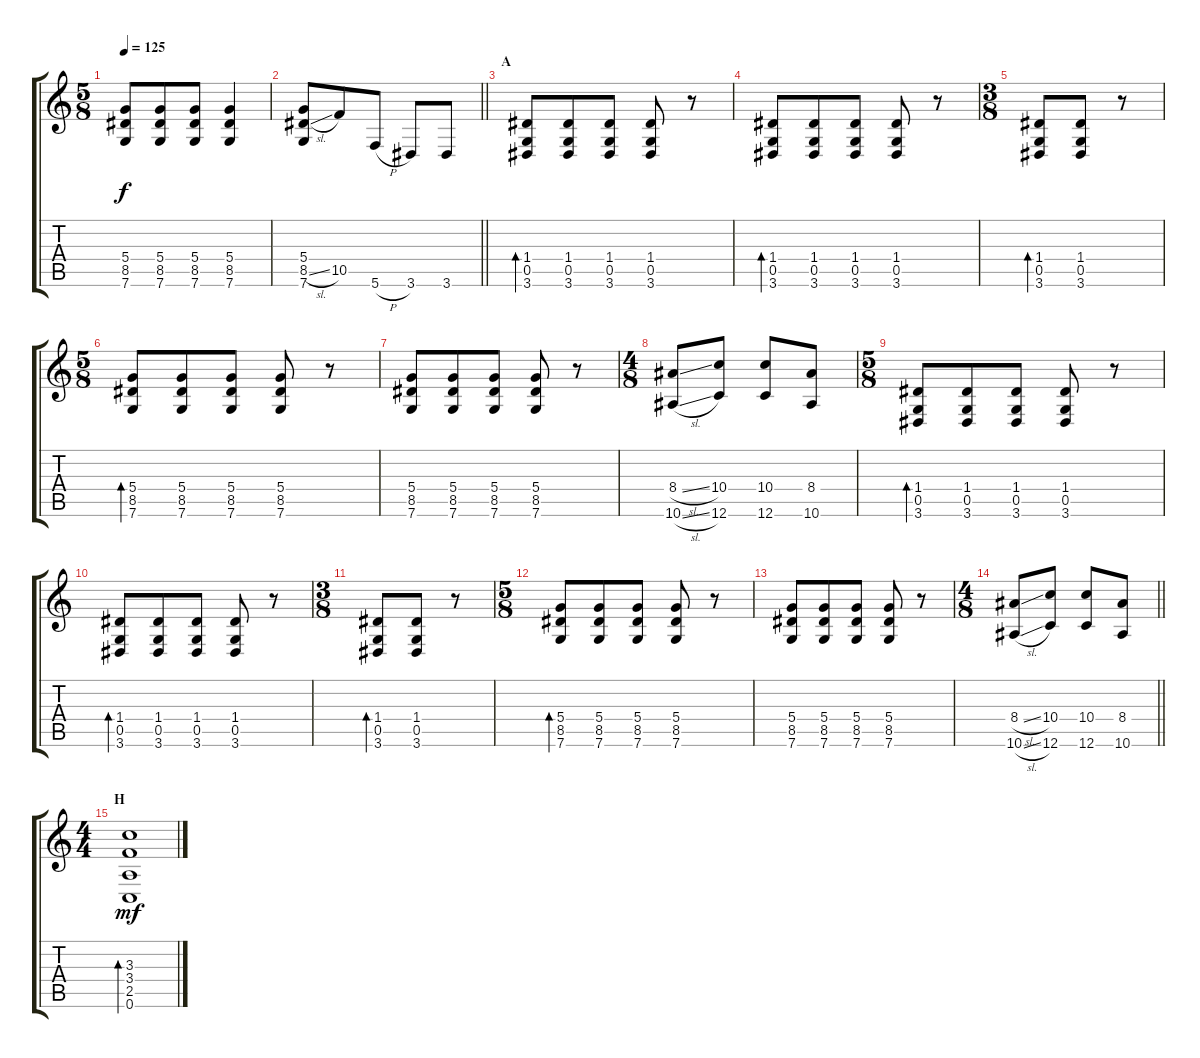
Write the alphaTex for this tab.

\track "" {instrument electricguitarmuted}
\staff {score tabs}
\tuning (G4 E4 A3 D3 G2 C2) {hide}
\ts (5 8)
\tempo 125
\clef g2
\ks c
(5.4 8.5 7.6).8{dy f} (5.4 8.5 7.6).8 (5.4 8.5 7.6).8 (5.4 8.5 7.6).4 |
\barLineRight lightlight
(5.4 8.5{sl} 7.6).8 10.5.8 5.6{h}.8 3.6.8 3.6.8 |
\section ("" "A")
(1.4 0.5 3.6).8{bd 240 instrument electricguitarmuted} (1.4 0.5 3.6).8 (1.4 0.5 3.6).8 (1.4 0.5 3.6).8 r.8 |
(1.4 0.5 3.6).8{bd 240} (1.4 0.5 3.6).8 (1.4 0.5 3.6).8 (1.4 0.5 3.6).8 r.8 |
\ts (3 8)
(1.4 0.5 3.6).8{bd 240} (1.4 0.5 3.6).8 r.8 |
\ts (5 8)
(5.4 8.5 7.6).8{bd 240} (5.4 8.5 7.6).8 (5.4 8.5 7.6).8 (5.4 8.5 7.6).8 r.8 |
(5.4 8.5 7.6).8 (5.4 8.5 7.6).8 (5.4 8.5 7.6).8 (5.4 8.5 7.6).8 r.8 |
\ts (4 8)
(8.4{sl} 10.6{sl}).8 (10.4 12.6).8 (10.4 12.6).8 (8.4 10.6).8 |
\ts (5 8)
(1.4 0.5 3.6).8{bd 240} (1.4 0.5 3.6).8 (1.4 0.5 3.6).8 (1.4 0.5 3.6).8 r.8 |
(1.4 0.5 3.6).8{bd 240} (1.4 0.5 3.6).8 (1.4 0.5 3.6).8 (1.4 0.5 3.6).8 r.8 |
\ts (3 8)
(1.4 0.5 3.6).8{bd 240} (1.4 0.5 3.6).8 r.8 |
\ts (5 8)
(5.4 8.5 7.6).8{bd 240} (5.4 8.5 7.6).8 (5.4 8.5 7.6).8 (5.4 8.5 7.6).8 r.8 |
(5.4 8.5 7.6).8 (5.4 8.5 7.6).8 (5.4 8.5 7.6).8 (5.4 8.5 7.6).8 r.8 |
\ts (4 8)
\barLineRight lightlight
(8.4{sl} 10.6{sl}).8 (10.4 12.6).8 (10.4 12.6).8 (8.4 10.6).8 |
\ts (4 4)
\section ("" "H")
(3.3 3.4 2.5 0.6).1{bd 240 dy mf}
